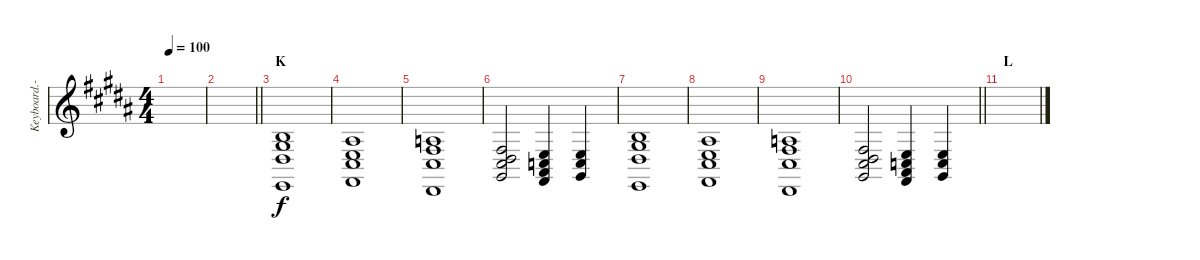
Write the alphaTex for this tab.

\track ("Keyboard.-II" "Keyboard.-") {instrument pad2warm}
\staff {score}
\tuning (E4 B3 G3 D3 A2 E2 B1) {hide}
\ts (4 4)
\tempo 100
\clef g2
\ks b
|
\barLineRight lightlight
|
\section ("" "K")
(0.2 1.3 1.4 0.6).1 |
(3.3 2.4 4.5 2.6).1 |
(2.3 4.4 4.5 4.7).1 |
(4.4 6.5 9.6 9.7).2 (2.4 3.5 6.6 7.7).4 (2.4 3.5 4.6).4 |
(0.2 1.3 1.4 0.6).1 |
(3.3 2.4 4.5 2.6).1 |
(2.3 4.4 4.5 4.7).1 |
\barLineRight lightlight
(4.4 6.5 9.6 9.7).2 (2.4 3.5 6.6 7.7).4 (2.4 3.5 4.6).4 |
\section ("" "L")
